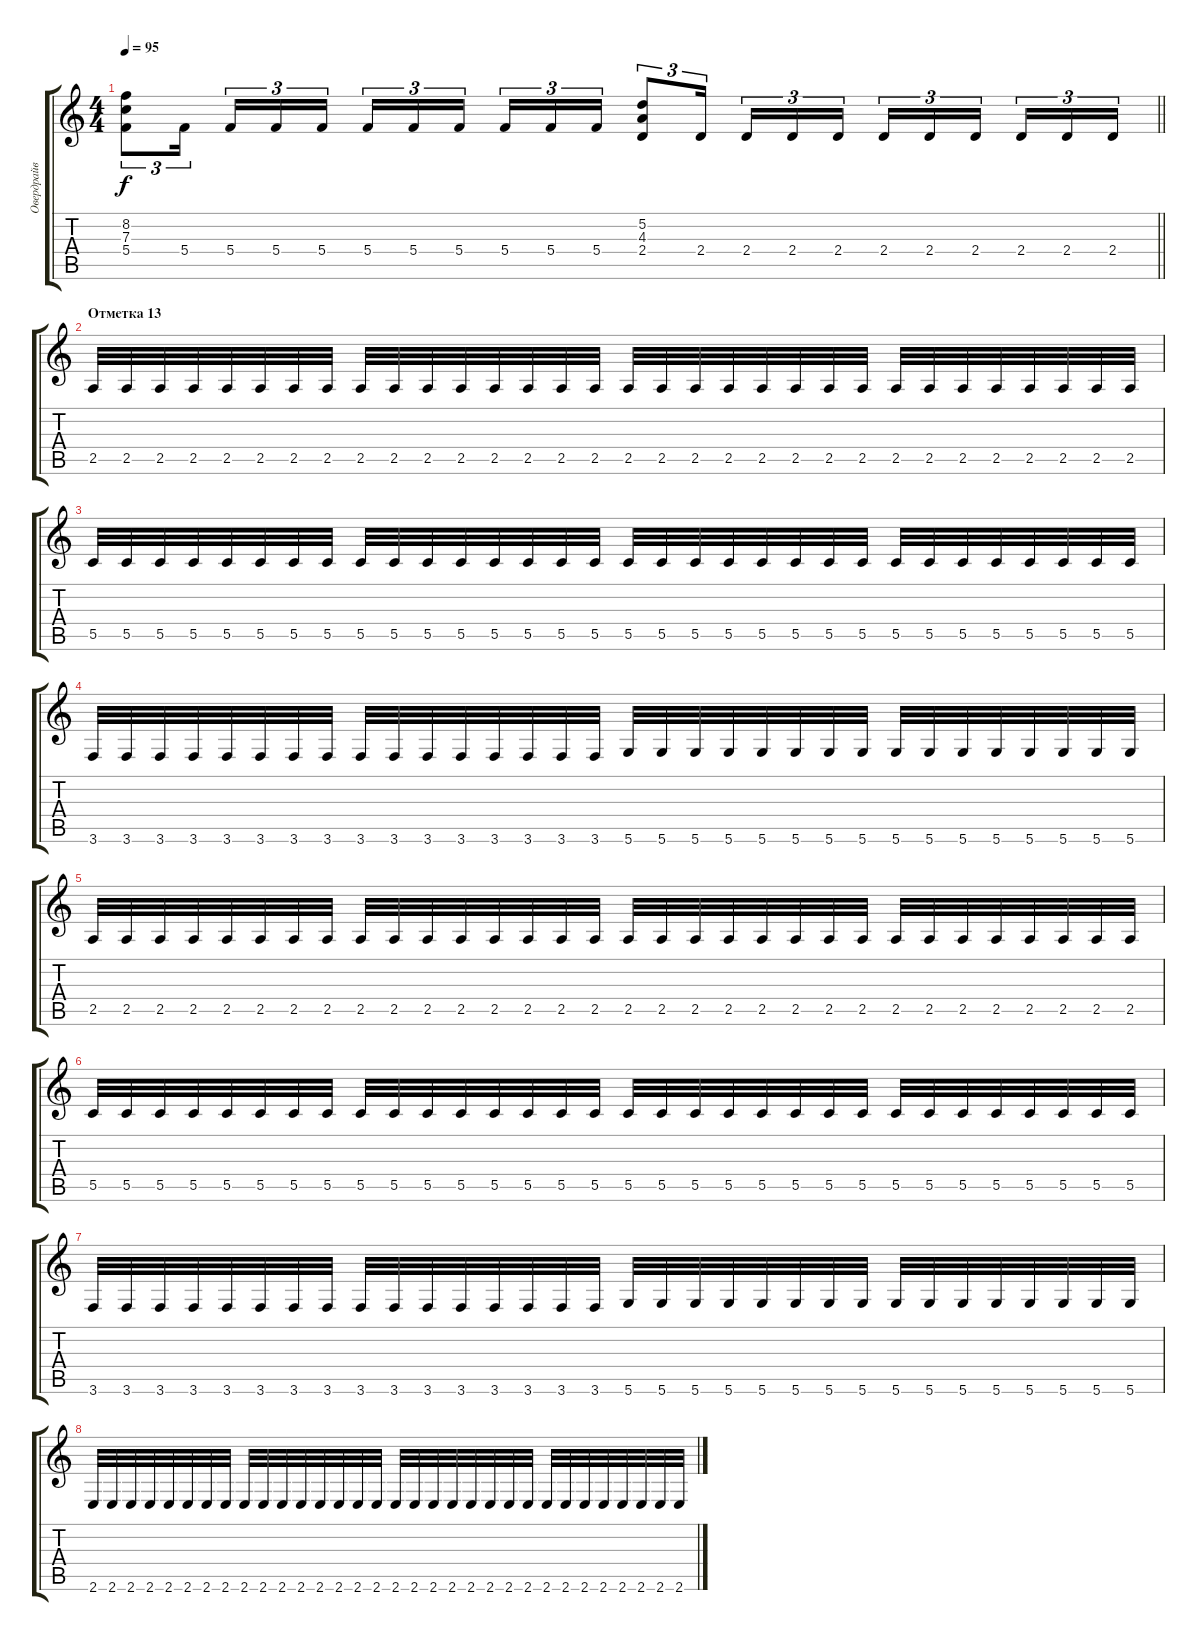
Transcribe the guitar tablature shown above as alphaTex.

\track ("Овердрайв" "Овердрайв") {instrument overdrivenguitar}
\staff {score tabs}
\tuning (D4 A3 F3 C3 G2 D2) {hide}
\ts (4 4)
\tempo 95
\clef g2
\barLineRight lightlight
\ks c
(8.2 7.3 5.4).8{tu (3 2) dy f} 5.4.16{tu (3 2) beam splitsecondary} 5.4.16{tu (3 2)} 5.4.16{tu (3 2)} 5.4.16{tu (3 2)} 5.4.16{tu (3 2)} 5.4.16{tu (3 2)} 5.4.16{tu (3 2) beam splitsecondary} 5.4.16{tu (3 2)} 5.4.16{tu (3 2)} 5.4.16{tu (3 2)} (5.2 4.3 2.4).8{tu (3 2)} 2.4.16{tu (3 2) beam splitsecondary} 2.4.16{tu (3 2)} 2.4.16{tu (3 2)} 2.4.16{tu (3 2)} 2.4.16{tu (3 2)} 2.4.16{tu (3 2)} 2.4.16{tu (3 2) beam splitsecondary} 2.4.16{tu (3 2)} 2.4.16{tu (3 2)} 2.4.16{tu (3 2)} |
\section ("" "Отметка 13")
2.5.32 2.5.32 2.5.32 2.5.32 2.5.32 2.5.32 2.5.32 2.5.32 2.5.32 2.5.32 2.5.32 2.5.32 2.5.32 2.5.32 2.5.32 2.5.32 2.5.32 2.5.32 2.5.32 2.5.32 2.5.32 2.5.32 2.5.32 2.5.32 2.5.32 2.5.32 2.5.32 2.5.32 2.5.32 2.5.32 2.5.32 2.5.32 |
5.5.32 5.5.32 5.5.32 5.5.32 5.5.32 5.5.32 5.5.32 5.5.32 5.5.32 5.5.32 5.5.32 5.5.32 5.5.32 5.5.32 5.5.32 5.5.32 5.5.32 5.5.32 5.5.32 5.5.32 5.5.32 5.5.32 5.5.32 5.5.32 5.5.32 5.5.32 5.5.32 5.5.32 5.5.32 5.5.32 5.5.32 5.5.32 |
3.6.32 3.6.32 3.6.32 3.6.32 3.6.32 3.6.32 3.6.32 3.6.32 3.6.32 3.6.32 3.6.32 3.6.32 3.6.32 3.6.32 3.6.32 3.6.32 5.6.32 5.6.32 5.6.32 5.6.32 5.6.32 5.6.32 5.6.32 5.6.32 5.6.32 5.6.32 5.6.32 5.6.32 5.6.32 5.6.32 5.6.32 5.6.32 |
2.5.32 2.5.32 2.5.32 2.5.32 2.5.32 2.5.32 2.5.32 2.5.32 2.5.32 2.5.32 2.5.32 2.5.32 2.5.32 2.5.32 2.5.32 2.5.32 2.5.32 2.5.32 2.5.32 2.5.32 2.5.32 2.5.32 2.5.32 2.5.32 2.5.32 2.5.32 2.5.32 2.5.32 2.5.32 2.5.32 2.5.32 2.5.32 |
5.5.32 5.5.32 5.5.32 5.5.32 5.5.32 5.5.32 5.5.32 5.5.32 5.5.32 5.5.32 5.5.32 5.5.32 5.5.32 5.5.32 5.5.32 5.5.32 5.5.32 5.5.32 5.5.32 5.5.32 5.5.32 5.5.32 5.5.32 5.5.32 5.5.32 5.5.32 5.5.32 5.5.32 5.5.32 5.5.32 5.5.32 5.5.32 |
3.6.32 3.6.32 3.6.32 3.6.32 3.6.32 3.6.32 3.6.32 3.6.32 3.6.32 3.6.32 3.6.32 3.6.32 3.6.32 3.6.32 3.6.32 3.6.32 5.6.32 5.6.32 5.6.32 5.6.32 5.6.32 5.6.32 5.6.32 5.6.32 5.6.32 5.6.32 5.6.32 5.6.32 5.6.32 5.6.32 5.6.32 5.6.32 |
2.6.32 2.6.32 2.6.32 2.6.32 2.6.32 2.6.32 2.6.32 2.6.32 2.6.32 2.6.32 2.6.32 2.6.32 2.6.32 2.6.32 2.6.32 2.6.32 2.6.32 2.6.32 2.6.32 2.6.32 2.6.32 2.6.32 2.6.32 2.6.32 2.6.32 2.6.32 2.6.32 2.6.32 2.6.32 2.6.32 2.6.32 2.6.32
